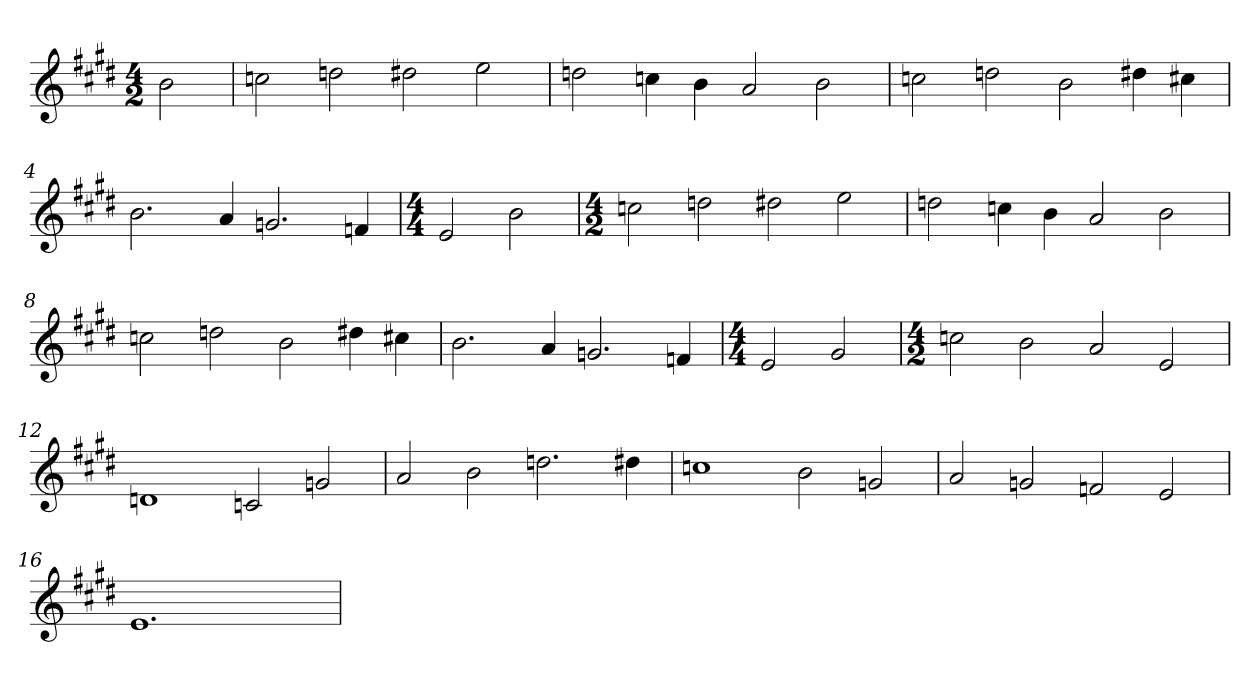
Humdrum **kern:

**kern
*part1
*staff1
*clefG2
*k[f#c#g#d#]
*E:
*M4/2
=
2b
=1
2ccn
2ddn
2dd#
2ee
=2
2ddn
4ccn
4b
2a
2b
=3
2ccn
2ddn
2b
4dd#
4cc#
=4
2.b
4a
2.gn
4fn
=5
*M4/4
2e
2b
=6
*M4/2
2ccn
2ddn
2dd#
2ee
=7
2ddn
4ccn
4b
2a
2b
=8
2ccn
2ddn
2b
4dd#
4cc#
=9
2.b
4a
2.gn
4fn
=10
*M4/4
2e
2g#
=11
*M4/2
2ccn
2b
2a
2e
=12
1dn
2cn
2gn
=13
2a
2b
2.ddn
4dd#
=14
1ccn
2b
2gn
=15
2a
2gn
2fn
2e
=16
1.e
2ryy
=
*-
